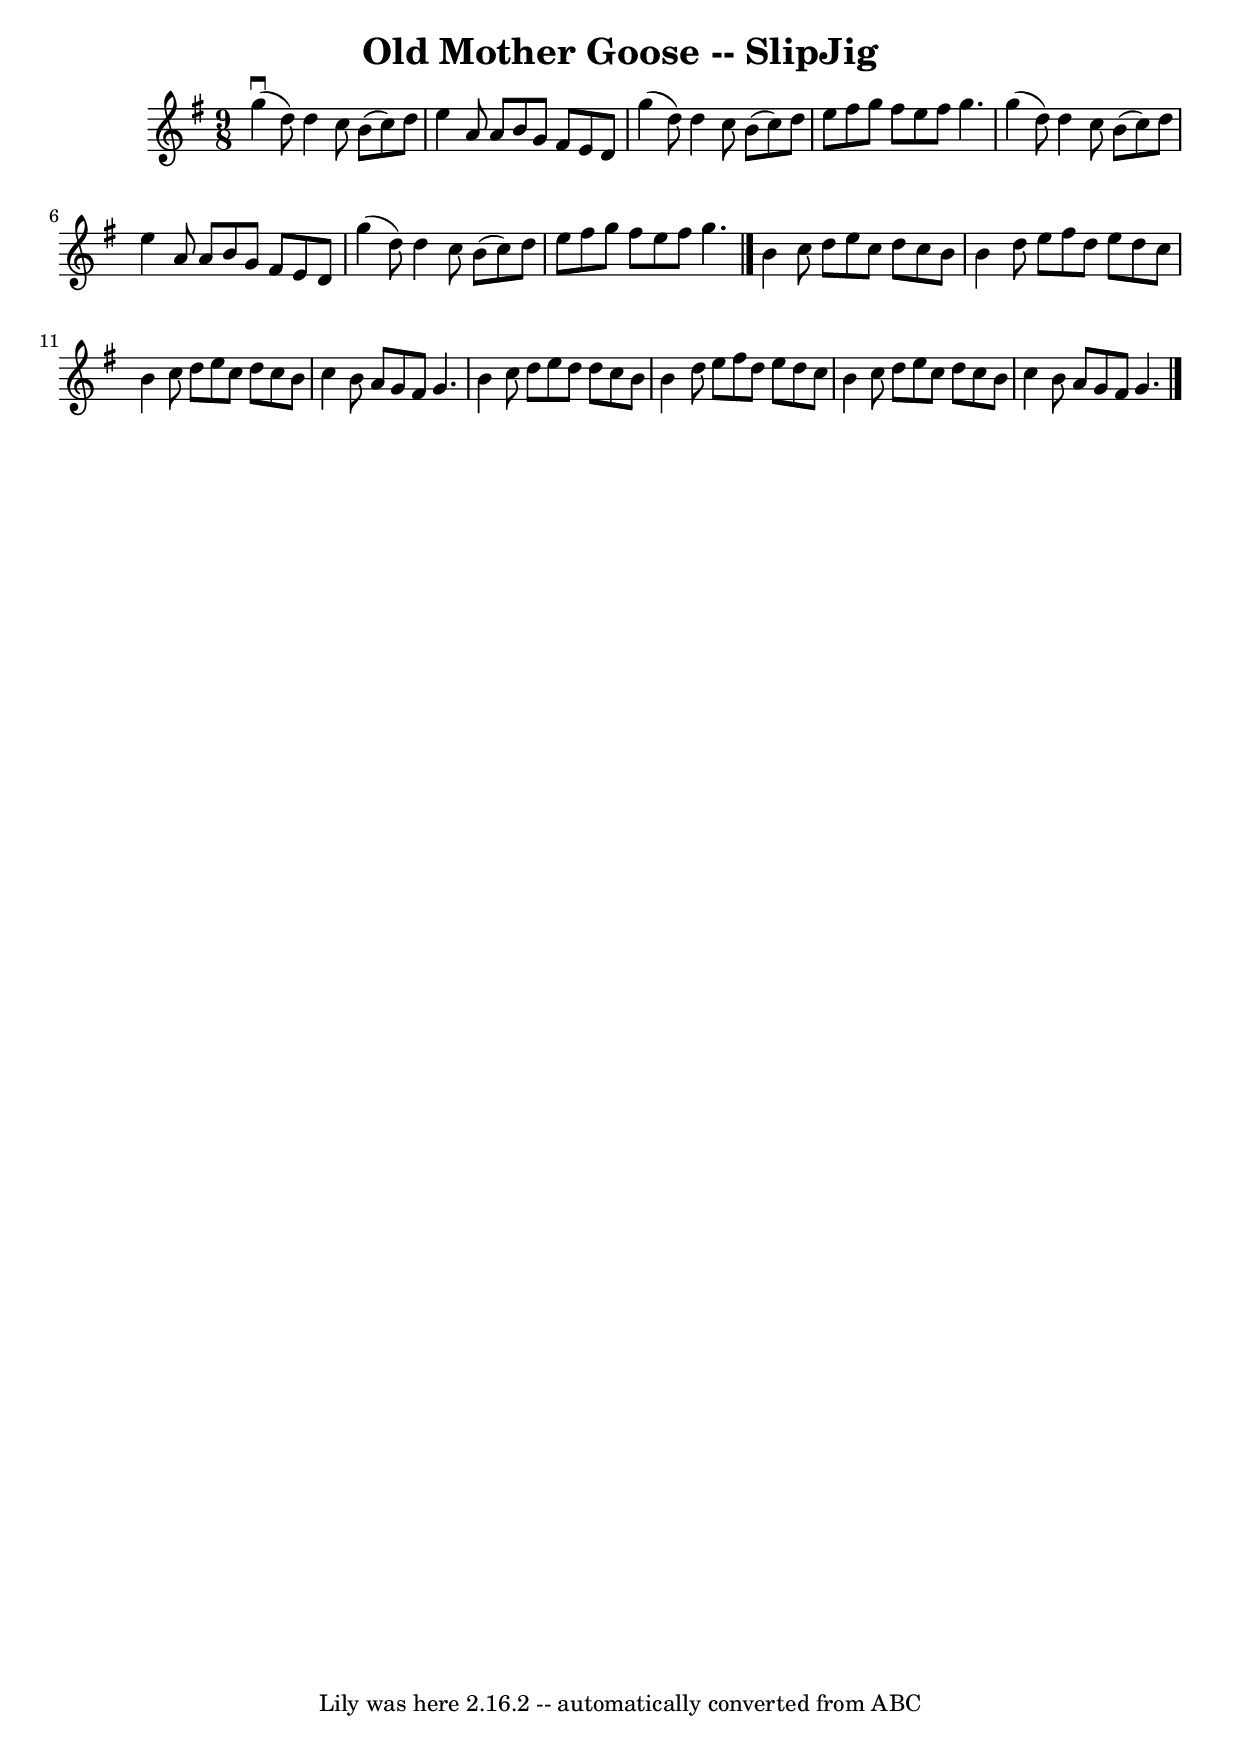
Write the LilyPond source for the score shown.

\version "2.16.2"
\include "Mammoth.ily"
\header {
  %% book = "Ryan's Mammoth Collection"
  crossRefNumber = "1"
  footnotes = "\\\\86 440"
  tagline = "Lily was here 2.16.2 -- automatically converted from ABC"
  title = "Old Mother Goose -- SlipJig"

}
voicedefault =  {


  \time 9/8 
  \key g \major
  g''4^\downbow(d''8) d''4 c''8 b'8 (
  c''8) d''8    |
  e''4 a'8 a'8 b'8 g'8 fis'8 e'8  
  d'8    |
  g''4 (d''8) d''4 c''8 b'8 (c''8) d''8  |
  e''8 fis''8 g''8 fis''8 e''8 fis''8 g''4.     |
  g''4 (d''8) d''4 c''8 b'8 (c''8) d''8     |
  e''4 a'8 a'8 b'8 g'8 fis'8 e'8 d'8    |
  
  g''4 (d''8) d''4 c''8 b'8 (c''8) d''8    |
  e''8 
  fis''8 g''8 fis''8 e''8 fis''8 g''4.    \bar "|." b'4    
  c''8 d''8 e''8 c''8 d''8 c''8 b'8    |
  b'4 d''8   
  e''8 fis''8 d''8 e''8 d''8 c''8    |
  b'4 c''8    
  d''8 e''8 c''8 d''8 c''8 b'8    |
  c''4 b'8 a'8    
  g'8 fis'8 g'4.    |
  b'4 c''8 d''8 e''8 d''8    
  d''8 c''8 b'8    |
  b'4 d''8 e''8 fis''8 d''8 e''8 
  d''8 c''8    |
  b'4 c''8 d''8 e''8 c''8 d''8    
  c''8 b'8    |
  c''4 b'8 a'8 g'8 fis'8 g'4.    
  \bar "|."   

}

\score{
  <<

    \context Staff="default"
    {
      \voicedefault 
      
    }

  >>
  \layout {
    
  }
  \midi {
  }

}
